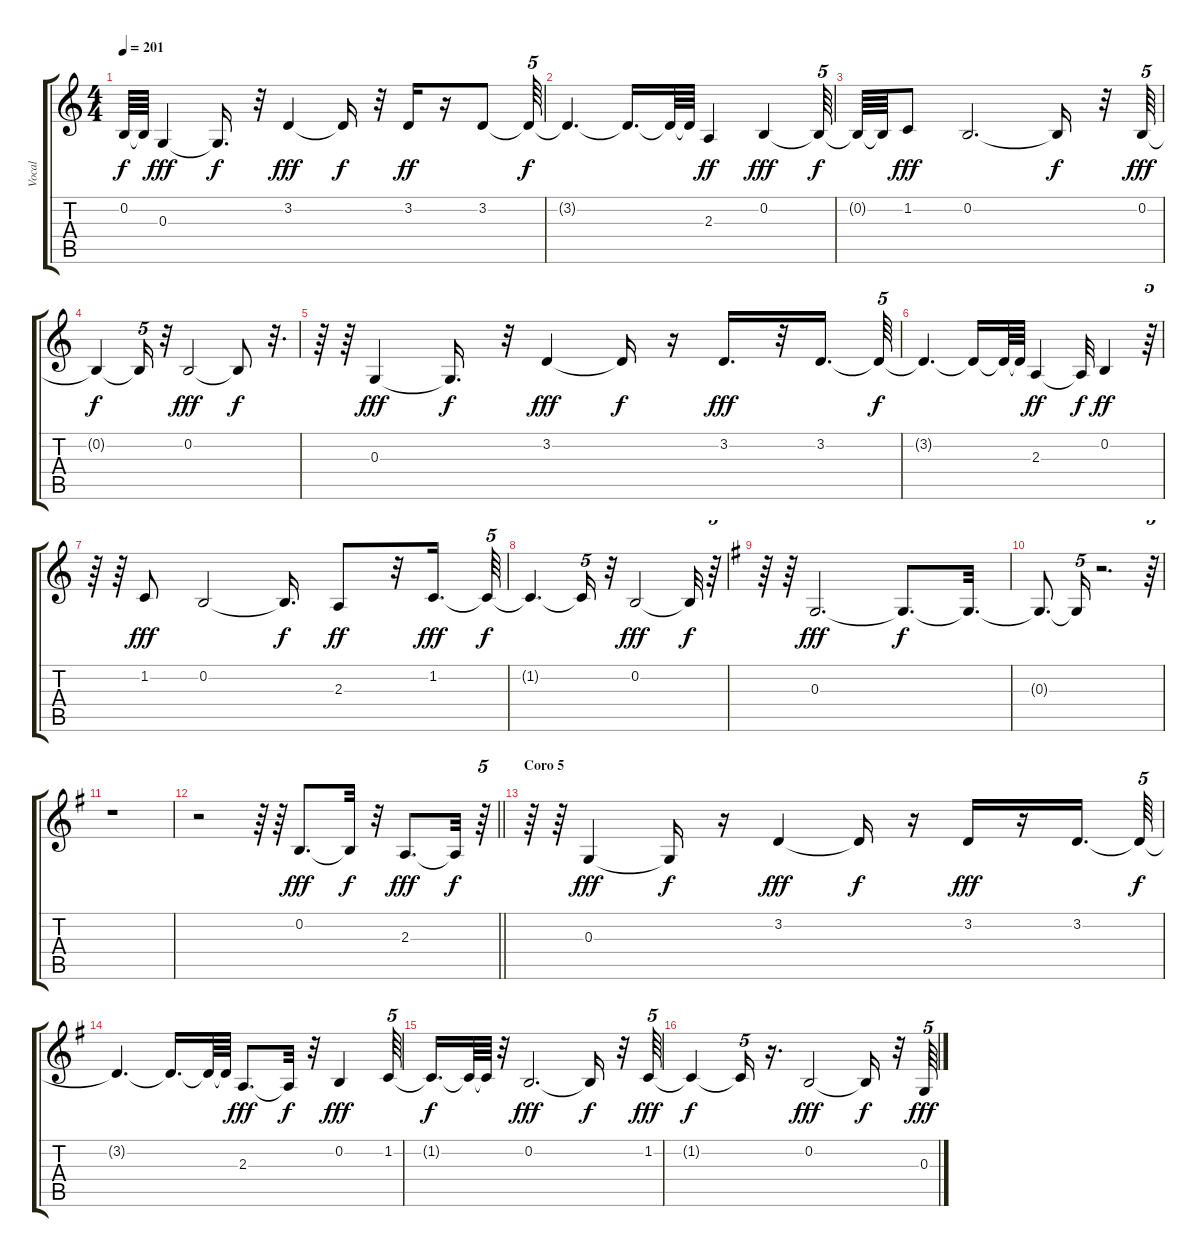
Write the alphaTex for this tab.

\track ("Vocal" "Vocal") {instrument voiceoohs}
\staff {score tabs}
\tuning (E4 B3 G3 D3 A2 E2) {hide}
\ts (4 4)
\tempo 201
\clef g2
\ks c
0.2{t}.64{dy f} 0.2{t}.64 0.3.4{dy fff} 0.3{t}.16{d dy f} r.32 3.2.4{dy fff} 3.2{t}.16{dy f} r.32 3.2.16{dy ff} r.16 3.2.8 3.2{t}.64{tu (5 4) dy f} |
3.2{t}.4{d} 3.2{t}.16{d} 3.2{t}.64 3.2{t}.64 2.3.4{dy ff} 0.2.4{dy fff} 0.2{t}.64{tu (5 4) dy f} |
0.2{t}.64 0.2{t}.64 1.2.8{dy fff} 0.2.2{d} 0.2{t}.16{dy f} r.32 0.2.64{tu (5 4) dy fff} |
0.2{t}.4{dy f} 0.2{t}.16{tu (5 4)} r.32 0.2.2{dy fff} 0.2{t}.8{dy f} r.32{d} |
r.64 r.64 0.3.4{dy fff} 0.3{t}.16{d dy f} r.32 3.2.4{dy fff} 3.2{t}.16{dy f} r.16 3.2.16{d dy fff} r.32 3.2.16{d} 3.2{t}.64{tu (5 4) dy f} |
3.2{t}.4{d} 3.2{t}.16 3.2{t}.64 3.2{t}.64 2.3.4{dy ff} 2.3{t}.32{dy f} 0.2.4{dy ff} r.64{tu (5 4)} |
r.64 r.64 1.2.8{dy fff} 0.2.2 0.2{t}.16{d dy f} 2.3.8{dy ff} r.32 1.2.16{d dy fff} 1.2{t}.64{tu (5 4) dy f} |
1.2{t}.4{d} 1.2{t}.16{tu (5 4)} r.32 0.2.2{dy fff} 0.2{t}.32{dy f} r.64{tu (5 4)} |
\ks g
r.64 r.64 0.3.2{d dy fff} 0.3{t}.8{d dy f} 0.3{t}.32{d} |
0.3{t}.8{d} 0.3{t}.16{tu (5 4)} r.2{d} r.64{tu (5 4)} |
r.1 |
\barLineRight lightlight
r.2 r.64 r.64 0.2.8{d dy fff} 0.2{t}.32{dy f} r.32 2.3.8{d dy fff} 2.3{t}.32{dy f} r.64{tu (5 4)} |
\section ("" "Coro 5")
r.64 r.64 0.3.4{dy fff} 0.3{t}.16{dy f} r.16 3.2.4{dy fff} 3.2{t}.16{dy f} r.16 3.2.16{dy fff} r.16 3.2.16{d} 3.2{t}.64{tu (5 4) dy f} |
3.2{t}.4{d} 3.2{t}.16{d} 3.2{t}.64 3.2{t}.64 2.3.8{d dy fff} 2.3{t}.32{dy f} r.32 0.2.4{dy fff} 1.2.64{tu (5 4)} |
1.2{t}.16{d dy f} 1.2{t}.64 1.2{t}.64 r.32 0.2.2{d dy fff} 0.2{t}.16{dy f} r.32 1.2.64{tu (5 4) dy fff} |
1.2{t}.4{dy f} 1.2{t}.16{tu (5 4)} r.16{d} 0.2.2{dy fff} 0.2{t}.16{dy f} r.32 0.3.64{tu (5 4) dy fff}
